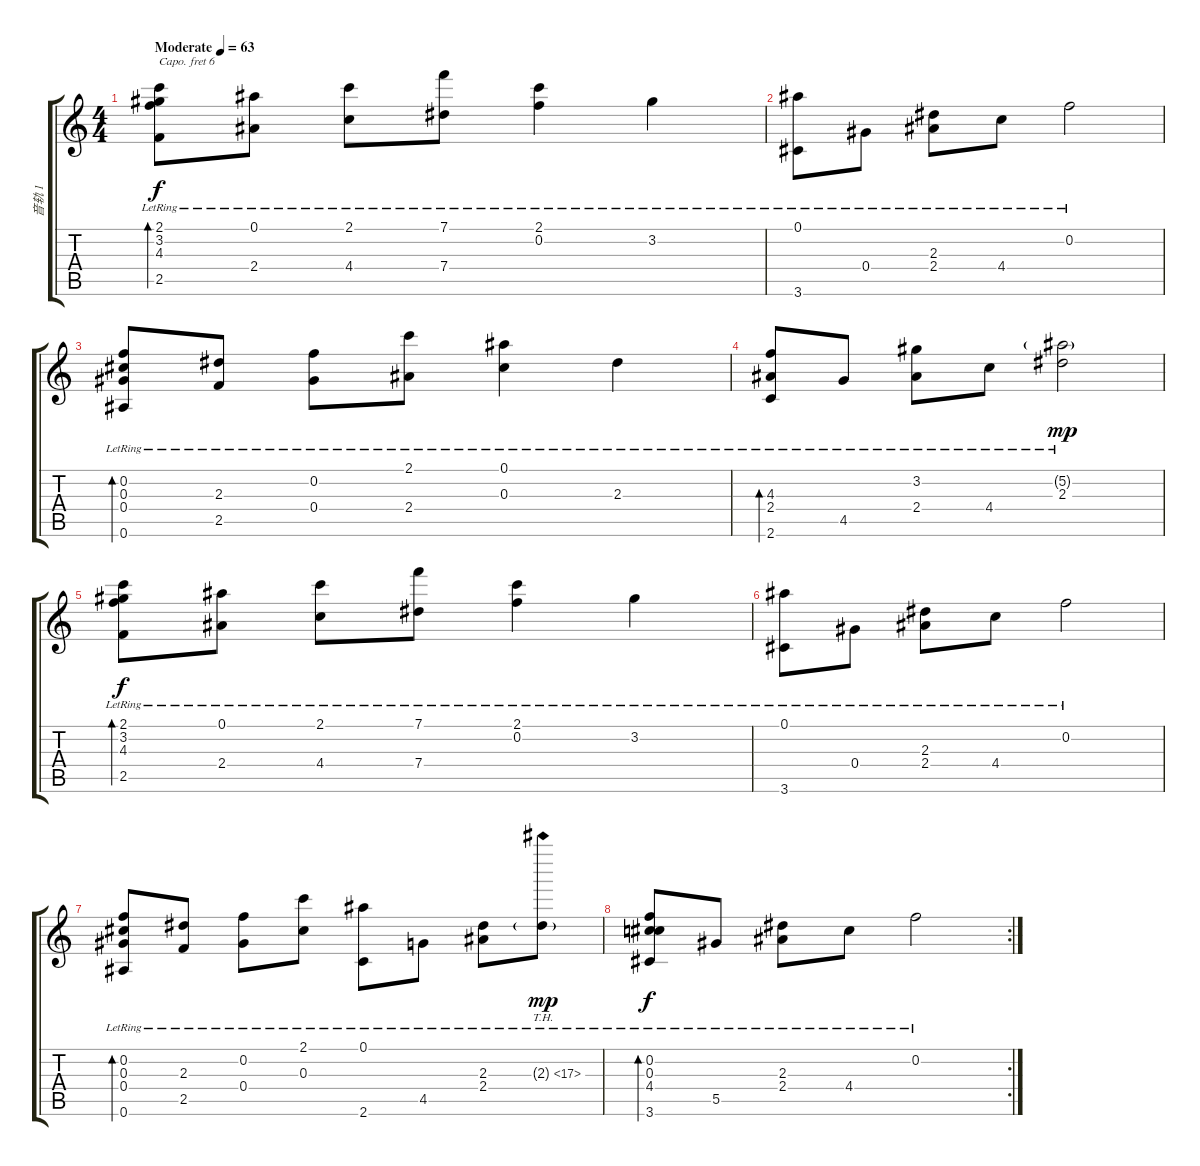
\track ("音轨 1" "音轨 1") {instrument acousticguitarnylon}
\staff {score tabs}
\capo 6
\tuning (E4 B3 G3 D3 A2 E2) {hide}
\ts (4 4)
\tempo (63 "Moderate")
\clef g2
\ks c
(2.1{lr} 3.2 4.3 2.5{lr}).8{bd 120 dy f instrument acousticguitarnylon} (0.1{lr} 2.4{lr}).8 (2.1{lr} 4.4{lr}).8 (7.1{lr} 7.4{lr}).8 (2.1{lr} 0.2{lr}).4 3.2{lr}.4 |
(0.1{lr} 3.6{lr}).8 0.4{lr}.8 (2.3{lr} 2.4{lr}).8 4.4{lr}.8 0.2{lr}.2 |
(0.2{lr} 0.3{lr} 0.4{lr} 0.6{lr}).8{bd 120} (2.3{lr} 2.5{lr}).8 (0.2{lr} 0.4{lr}).8 (2.1{lr} 2.4{lr}).8 (0.1{lr} 0.3{lr}).4 2.3{lr}.4 |
(4.3{lr} 2.4{lr} 2.6{lr}).8{bd 120} 4.5{lr}.8 (3.2{lr} 2.4{lr}).8 4.4{lr}.8 (5.2{g lr} 2.3{lr}).2{dy mp} |
(2.1{lr} 3.2{lr} 4.3 2.5{lr}).8{bd 120 dy f} (0.1{lr} 2.4{lr}).8 (2.1{lr} 4.4{lr}).8 (7.1{lr} 7.4{lr}).8 (2.1{lr} 0.2{lr}).4 3.2{lr}.4 |
(0.1{lr} 3.6{lr}).8 0.4{lr}.8 (2.3{lr} 2.4{lr}).8 4.4{lr}.8 0.2{lr}.2 |
(0.2{lr} 0.3{lr} 0.4{lr} 0.6{lr}).8{bd 120} (2.3{lr} 2.5{lr}).8 (0.2{lr} 0.4{lr}).8 (2.1{lr} 0.3).8 (0.1{lr} 2.6{lr}).8 4.5{lr}.8 (2.3{lr} 2.4{lr}).8 2.3{th 15 g lr}.8{dy mp} |
\rc 2
(0.2{lr} 0.3{lr} 4.4{lr} 3.6{lr}).8{bd 120 dy f} 5.5{lr}.8 (2.3{lr} 2.4{lr}).8 4.4{lr}.8 0.2{lr}.2
